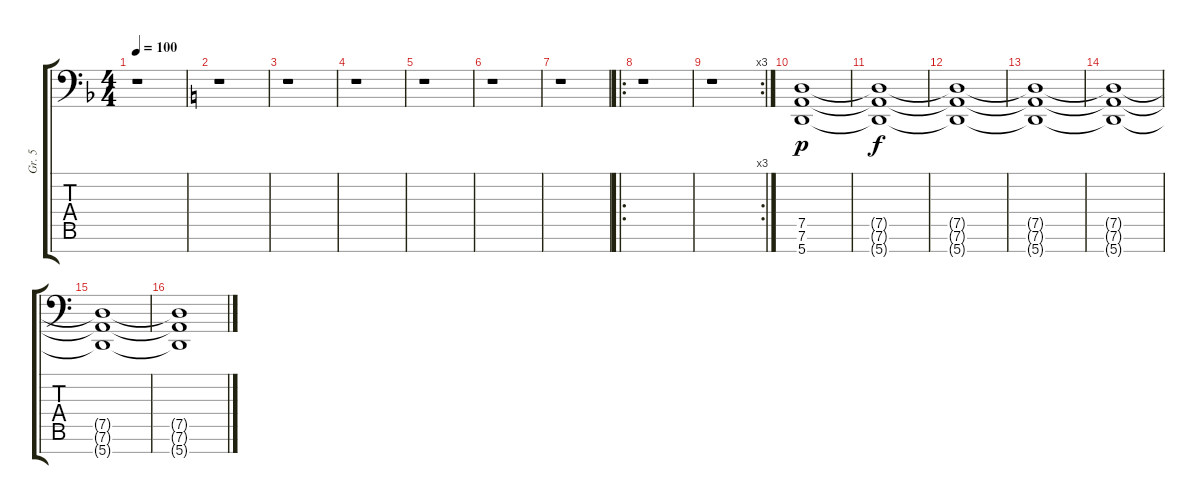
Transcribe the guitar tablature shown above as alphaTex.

\track ("Gr. 5" "Gr. 5") {instrument lead1square}
\staff {score tabs}
\tuning (D4 A3 F3 C3 G2 D2 A1) {hide}
\ts (4 4)
\tempo 100
\clef f4
\ks dminor
r.1{dy p instrument lead1square} |
\ks c
r.1 |
r.1 |
r.1 |
r.1 |
r.1 |
r.1 |
\ro
r.1 |
\rc 3
r.1 |
(7.5 7.6 5.7).1 |
(7.5{t} 7.6{t} 5.7{t}).1{dy f} |
(7.5{t} 7.6{t} 5.7{t}).1 |
(7.5{t} 7.6{t} 5.7{t}).1 |
(7.5{t} 7.6{t} 5.7{t}).1 |
(7.5{t} 7.6{t} 5.7{t}).1 |
(7.5{t} 7.6{t} 5.7{t}).1
